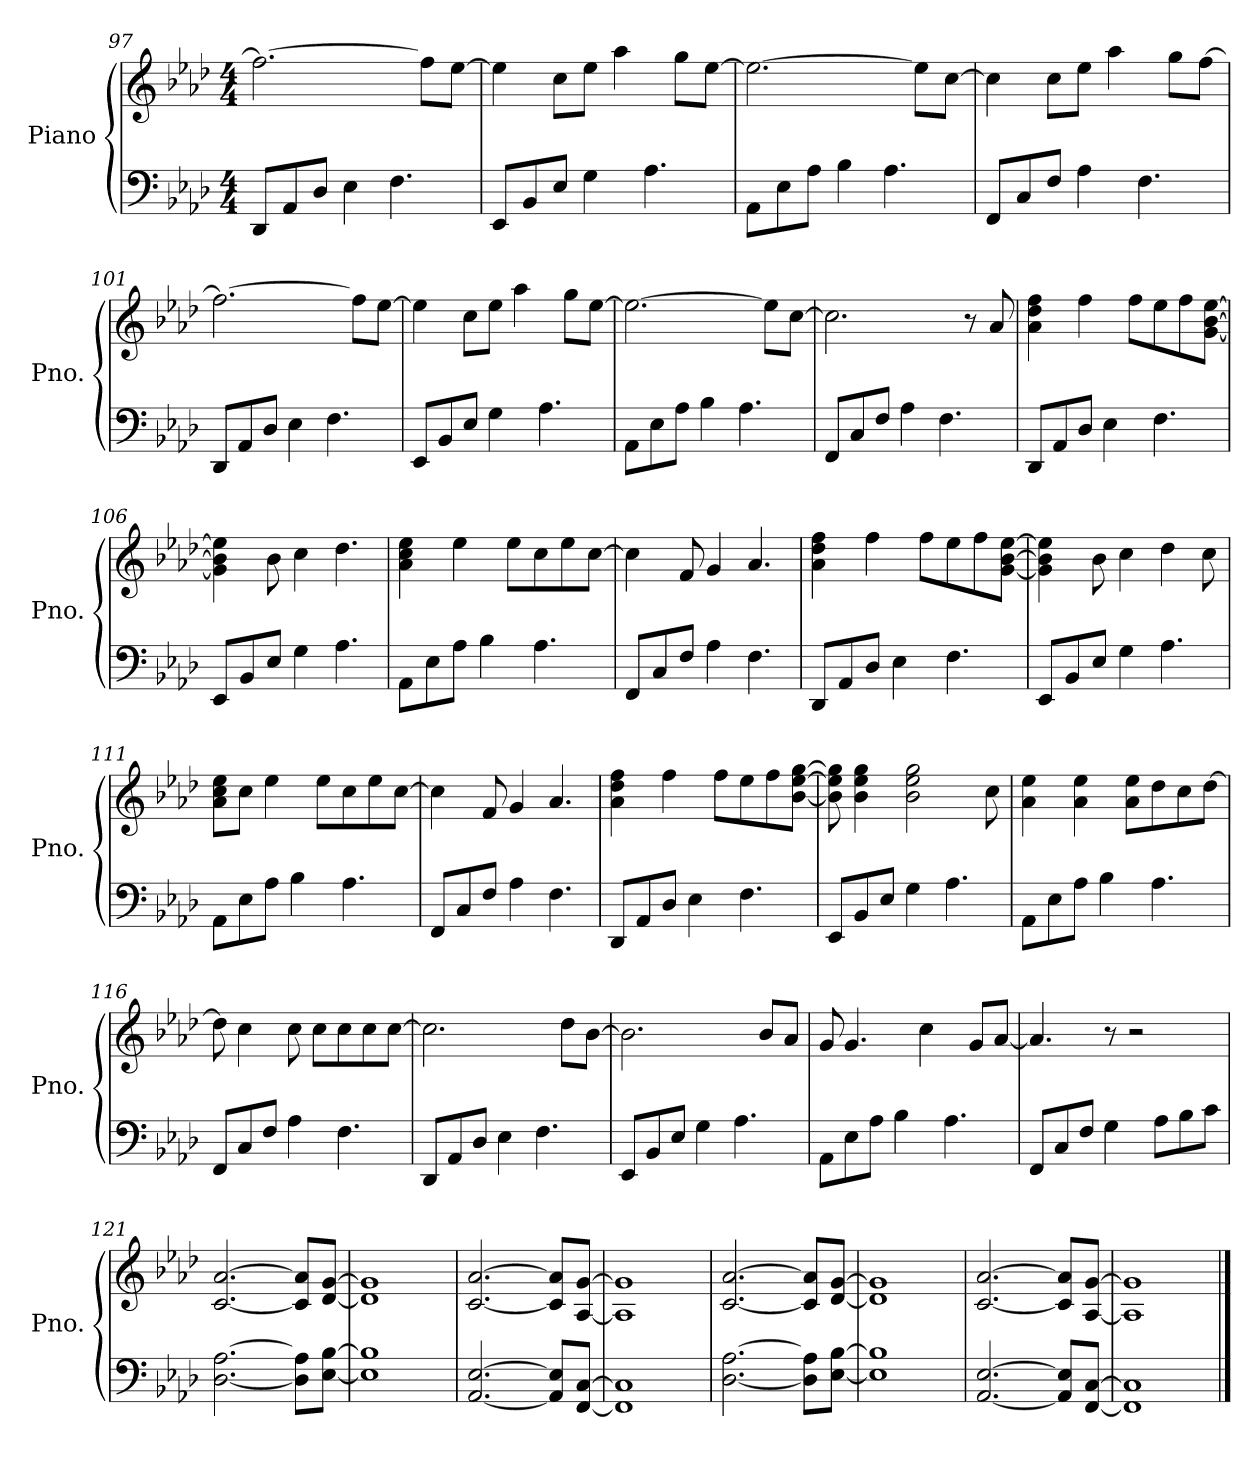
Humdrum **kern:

**kern	**kern
*part1	*part1
*staff2	*staff1
*I"Piano	*
*I'Pno.	*
*clefF4	*clefG2
*k[b-e-a-d-]	*k[b-e-a-d-]
*M4/4	*M4/4
=97	=97
8DD-/L	2.ff\_
8AA-/	.
8D-/J	.
4E-\	.
4.F\	.
.	8ff\L]
.	[8ee-\J
=98	=98
8EE-/L	4ee-\]
8BB-/	.
8E-/J	8cc\L
4G\	8ee-\J
.	4aa-\
4.A-\	.
.	8gg\L
.	[8ee-\J
!!LO:LB:g=z
=99	=99
8AA-\L	2.ee-\_
8E-\	.
8A-\J	.
4B-\	.
4.A-\	.
.	8ee-\L]
.	[8cc\J
=100	=100
8FF/L	4cc\]
8C/	.
8F/J	8cc\L
4A-\	8ee-\J
.	4aa-\
4.F\	.
.	8gg\L
.	[8ff\J
=101	=101
8DD-/L	2.ff\_
8AA-/	.
8D-/J	.
4E-\	.
4.F\	.
.	8ff\L]
.	[8ee-\J
=102	=102
8EE-/L	4ee-\]
8BB-/	.
8E-/J	8cc\L
4G\	8ee-\J
.	4aa-\
4.A-\	.
.	8gg\L
.	[8ee-\J
=103	=103
8AA-\L	2.ee-\_
8E-\	.
8A-\J	.
4B-\	.
4.A-\	.
.	8ee-\L]
.	[8cc\J
=104	=104
8FF/L	2.cc\]
8C/	.
8F/J	.
4A-\	.
4.F\	.
.	8r
.	8a-/
!!LO:PB:g=z
=105	=105
8DD-/L	4a-\ 4dd-\ 4ff\
8AA-/	.
8D-/J	4ff\
4E-\	.
.	8ff\L
4.F\	8ee-\
.	8ff\
.	[8g\ [8b-\ [8ee-\J
=106	=106
8EE-/L	4g\] 4b-\] 4ee-\]
8BB-/	.
8E-/J	8b-\
4G\	4cc\
4.A-\	4.dd-\
=107	=107
8AA-\L	4a-\ 4cc\ 4ee-\
8E-\	.
8A-\J	4ee-\
4B-\	.
.	8ee-\L
4.A-\	8cc\
.	8ee-\
.	[8cc\J
=108	=108
8FF/L	4cc\]
8C/	.
8F/J	8f/
4A-\	4g/
4.F\	4.a-/
=109	=109
8DD-/L	4a-\ 4dd-\ 4ff\
8AA-/	.
8D-/J	4ff\
4E-\	.
.	8ff\L
4.F\	8ee-\
.	8ff\
.	[8g\ [8b-\ [8ee-\J
=110	=110
8EE-/L	4g\] 4b-\] 4ee-\]
8BB-/	.
8E-/J	8b-\
4G\	4cc\
4.A-\	4dd-\
.	8cc\
!!LO:LB:g=z
=111	=111
8AA-\L	8a-\ 8cc\ 8ee-\L
8E-\	8cc\J
8A-\J	4ee-\
4B-\	.
.	8ee-\L
4.A-\	8cc\
.	8ee-\
.	[8cc\J
=112	=112
8FF/L	4cc\]
8C/	.
8F/J	8f/
4A-\	4g/
4.F\	4.a-/
=113	=113
8DD-/L	4a-\ 4dd-\ 4ff\
8AA-/	.
8D-/J	4ff\
4E-\	.
.	8ff\L
4.F\	8ee-\
.	8ff\
.	[8b-\ [8ee-\ [8gg\J
=114	=114
8EE-/L	8b-\] 8ee-\] 8gg\]
8BB-/	4b-\ 4ee-\ 4gg\
8E-/J	.
4G\	2b-\ 2ee-\ 2gg\
4.A-\	.
.	8cc\
=115	=115
8AA-\L	4a-\ 4ee-\
8E-\	.
8A-\J	4a-\ 4ee-\
4B-\	.
.	8a-\ 8ee-\L
4.A-\	8dd-\
.	8cc\
.	[8dd-\J
=116	=116
8FF/L	8dd-\]
8C/	4cc\
8F/J	.
4A-\	8cc\
.	8cc\L
4.F\	8cc\
.	8cc\
.	[8cc\J
!!LO:LB:g=z
=117	=117
8DD-/L	2.cc\]
8AA-/	.
8D-/J	.
4E-\	.
4.F\	.
.	8dd-\L
.	[8b-\J
=118	=118
8EE-/L	2.b-\]
8BB-/	.
8E-/J	.
4G\	.
4.A-\	.
.	8b-/L
.	8a-/J
=119	=119
8AA-\L	8g/
8E-\	4.g/
8A-\J	.
4B-\	.
.	4cc\
4.A-\	.
.	8g/L
.	[8a-/J
=120	=120
8FF/L	4.a-/]
8C/	.
8F/J	.
4G\	8r
.	2r
8A-\L	.
8B-\	.
8c\J	.
=121	=121
[2.D-\ [2.A-\	[2.c/ [2.a-/
8D-\] 8A-\]L	8c/] 8a-/]L
[8E-\ [8B-\J	[8d-/ [8g/J
=122	=122
1E-] 1B-]	1d-] 1g]
=123	=123
[2.AA-/ [2.E-/	[2.c/ [2.a-/
8AA-/] 8E-/]L	8c/] 8a-/]L
[8FF/ [8C/J	[8A-/ [8g/J
!!LO:LB:g=z
=124	=124
1FF] 1C]	1A-] 1g]
=125	=125
[2.D-\ [2.A-\	[2.c/ [2.a-/
8D-\] 8A-\]L	8c/] 8a-/]L
[8E-\ [8B-\J	[8d-/ [8g/J
=126	=126
1E-] 1B-]	1d-] 1g]
=127	=127
[2.AA-/ [2.E-/	[2.c/ [2.a-/
8AA-/] 8E-/]L	8c/] 8a-/]L
[8FF/ [8C/J	[8A-/ [8g/J
=128	=128
1FF] 1C]	1A-] 1g]
==	==
*-	*-
